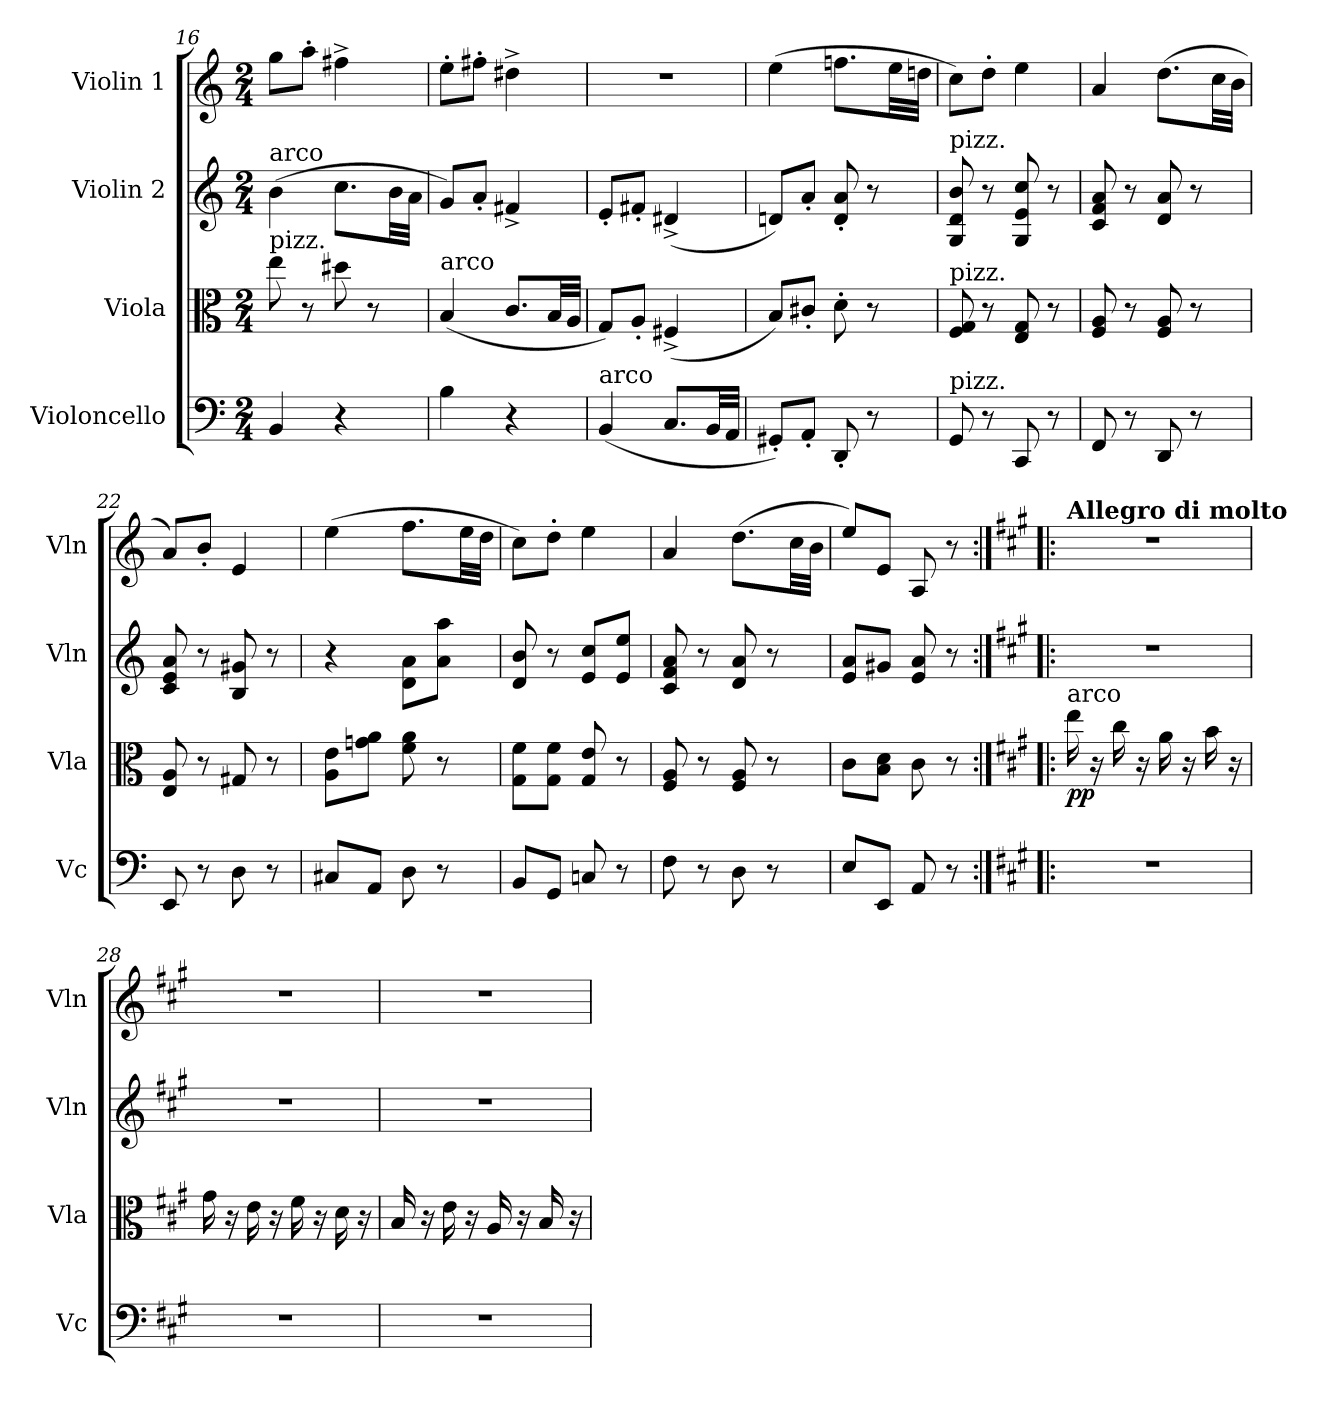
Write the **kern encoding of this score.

**kern	**kern	**dynam	**kern	**kern
*part4	*part3	*part3	*part2	*part1
*staff4	*staff3	*staff3	*staff2	*staff1
*I"Violoncello	*I"Viola	*	*I"Violin 2	*I"Violin 1
*I'Vc	*I'Vla	*	*I'Vln	*I'Vln
*clefF4	*clefC3	*	*clefG2	*clefG2
*k[]	*k[]	*	*k[]	*k[]
*M2/4	*M2/4	*	*M2/4	*M2/4
=16	=16	=16	=16	=16
!	!	!	!LO:TX:a:t=arco	!
!	!LO:TX:a:t=pizz.	!	!	!
4BB/	8ee\	.	(4b\	8gg\L
.	8r	.	.	8aa'\J
4r	8dd#X\	.	8.cc\L	4ff#X^\
.	8r	.	.	.
.	.	.	32b\LL	.
.	.	.	32a\JJJ	.
=17	=17	=17	=17	=17
!	!LO:TX:a:t=arco	!	!	!
4B\	(4B/	.	8g/L)	8ee'\L
.	.	.	8a'/J	8ff#X'\J
4r	8.c/L	.	4f#X^/	4dd#X^\
.	32B/LL	.	.	.
.	32A/JJJ	.	.	.
=18	=18	=18	=18	=18
!LO:TX:a:t=arco	!	!	!	!
(4BB/	8G/L)	.	8e'/L	2r
.	8A'/J	.	8f#X'/J	.
8.C/L	(4F#X^/	.	(4d#X^/	.
32BB/LL	.	.	.	.
32AA/JJJ	.	.	.	.
=19	=19	=19	=19	=19
8GG#X'/L)	8B/L)	.	8dn/L)	(4ee\
8AA'/J	8c#X'/J	.	8a'/J	.
8DD'/	8d'\	.	8d/' 8a/'	8.ffn\L
8r	8r	.	8r	.
.	.	.	.	32ee\LL
.	.	.	.	32ddn\JJJ
!!LO:LB:g=z
=20	=20	=20	=20	=20
!	!	!	!LO:TX:a:t=pizz.	!
!	!LO:TX:a:t=pizz.	!	!	!
!LO:TX:a:t=pizz.	!	!	!	!
8GG/	8F/ 8G/	.	8G/ 8d/ 8b/	8cc\L)
8r	8r	.	8r	8dd'\J
8CC/	8E/ 8G/	.	8G/ 8e/ 8cc/	4ee\
8r	8r	.	8r	.
=21	=21	=21	=21	=21
8FF/	8F/ 8A/	.	8c/ 8f/ 8a/	4a/
8r	8r	.	8r	.
8DD/	8F/ 8A/	.	8d/ 8a/	(8.dd\L
8r	8r	.	8r	.
.	.	.	.	32cc\LL
.	.	.	.	32b\JJJ
!!LO:LB:g=z
=22	=22	=22	=22	=22
8EE/	8E/ 8A/	.	8c/ 8e/ 8a/	8a/L)
8r	8r	.	8r	8b'/J
8D\	8G#X/	.	8B/ 8g#X/	4e/
8r	8r	.	8r	.
=23	=23	=23	=23	=23
8C#X/L	8A\ 8e\L	.	4r	(4ee\
8AA/J	8gn\ 8a\J	.	.	.
8D\	8f\ 8a\	.	8d\ 8a\L	8.ff\L
8r	8r	.	8a\ 8aa\J	.
.	.	.	.	32ee\LL
.	.	.	.	32dd\JJJ
=24	=24	=24	=24	=24
8BB/L	8G\ 8f\L	.	8d/ 8b/	8cc\L)
8GG/J	8G\ 8f\J	.	8r	8dd'\J
8Cn/	8G/ 8e/	.	8e/ 8cc/L	4ee\
8r	8r	.	8e/ 8ee/J	.
=25	=25	=25	=25	=25
8F\	8F/ 8A/	.	8c/ 8f/ 8a/	4a/
8r	8r	.	8r	.
8D\	8F/ 8A/	.	8d/ 8a/	(8.dd\L
8r	8r	.	8r	.
.	.	.	.	32cc\LL
.	.	.	.	32b\JJJ
=26	=26	=26	=26	=26
8E/L	8c\L	.	8e/ 8a/L	8ee/L)
8EE/J	8B\ 8d\J	.	8g#X/J	8e/J
8AA/	8c\	.	8e/ 8a/	8A/
8r	8r	.	8r	8r
=27:|!|:	=27:|!|:	=27:|!|:	=27:|!|:	=27:|!|:
*k[f#c#g#]	*k[f#c#g#]	*	*k[f#c#g#]	*k[f#c#g#]
!	!	!	!	!LO:TX:a:B:t=Allegro di molto
!	!LO:TX:a:t=arco	!	!	!
!	!	!LO:DY:b	!	!
2r	16ee\	pp	2r	2r
.	16r	.	.	.
.	16cc#\	.	.	.
.	16r	.	.	.
.	16a\	.	.	.
.	16r	.	.	.
.	16b\	.	.	.
.	16r	.	.	.
=28	=28	=28	=28	=28
2r	16g#\	.	2r	2r
.	16r	.	.	.
.	16e\	.	.	.
.	16r	.	.	.
.	16f#\	.	.	.
.	16r	.	.	.
.	16d\	.	.	.
.	16r	.	.	.
!!LO:LB:g=z
=29	=29	=29	=29	=29
2r	16B/	.	2r	2r
.	16r	.	.	.
.	16e\	.	.	.
.	16r	.	.	.
.	16A/	.	.	.
.	16r	.	.	.
.	16B/	.	.	.
.	16r	.	.	.
=	=	=	=	=
*-	*-	*-	*-	*-
